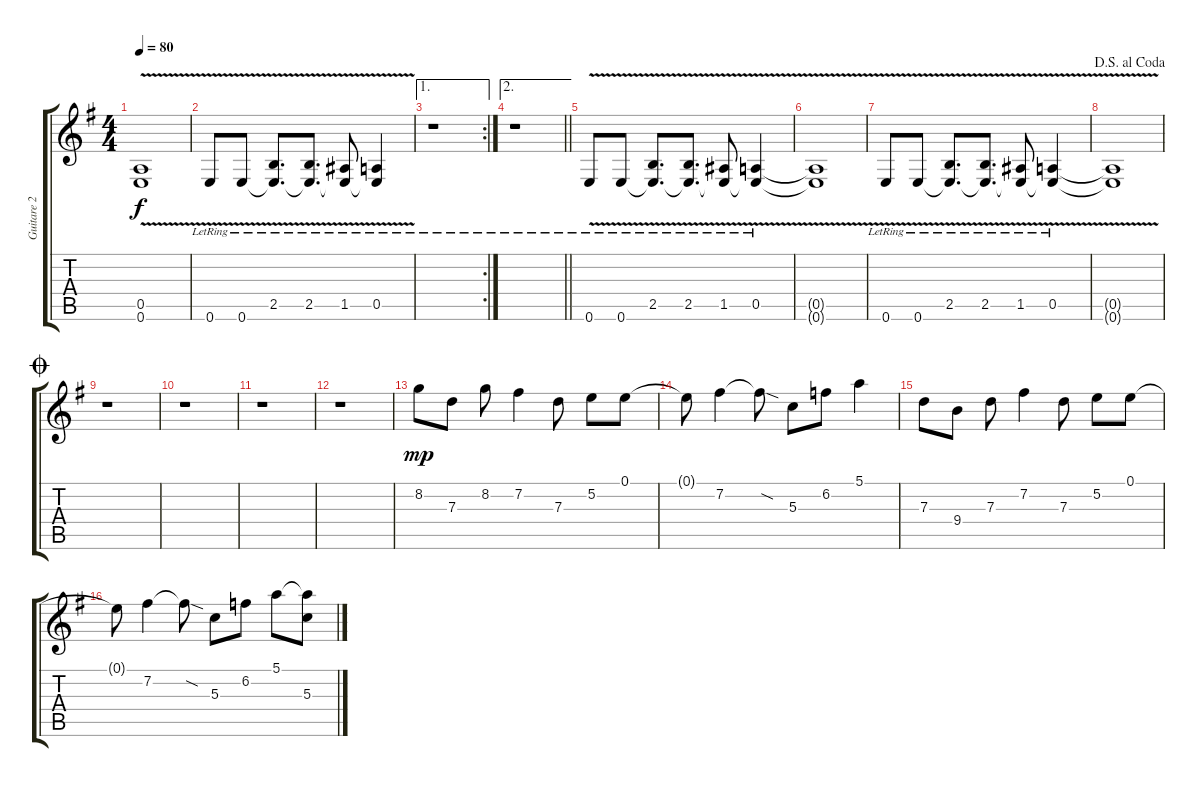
\track ("Guitare 2 " "Guitare 2 ") {instrument electricguitarclean}
\staff {score tabs}
\tuning (E4 B3 G3 D3 A2 E2) {hide}
\ts (4 4)
\tempo 80
\clef g2
\ks g
(0.5{v t} 0.6{v t}).1{dy f} |
0.6{v lr}.8 0.6{v lr}.8 (2.5{v lr} 0.6{v t}).8{d} (2.5{v lr} 0.6{v t}).8{d} (1.5{v lr} 0.6{v t}).8 (0.5{v lr} 0.6{v t}).4 |
\ae 1
\rc 2
r.1 |
\ae 2
\barLineRight lightlight
r.1 |
0.6{v lr}.8 0.6{v lr}.8 (2.5{v lr} 0.6{v t}).8{d} (2.5{v lr} 0.6{v t}).8{d} (1.5{v lr} 0.6{v t}).8 (0.5{v lr} 0.6{v t}).4 |
(0.5{v t} 0.6{v t}).1 |
0.6{v lr}.8 0.6{v lr}.8 (2.5{v lr} 0.6{v t}).8{d} (2.5{v lr} 0.6{v t}).8{d} (1.5{v lr} 0.6{v t}).8 (0.5{v lr} 0.6{v t}).4 |
\jump dalsegnoalcoda
(0.5{t} 0.6{t}).1 |
\jump coda
r.1 |
r.1 |
r.1 |
r.1 |
8.2.8{dy mp} 7.3.8 8.2.8 7.2.4 7.3.8 5.2.8 0.1.8 |
0.1{t}.8 7.2.4 7.2{sod t}.8 5.3.8 6.2.8 5.1.4 |
7.3.8 9.4.8 7.3.8 7.2.4 7.3.8 5.2.8 0.1.8 |
0.1{t}.8 7.2.4 7.2{sod t}.8 5.3.8 6.2.8 5.1.8 (5.1{t} 5.3).8
